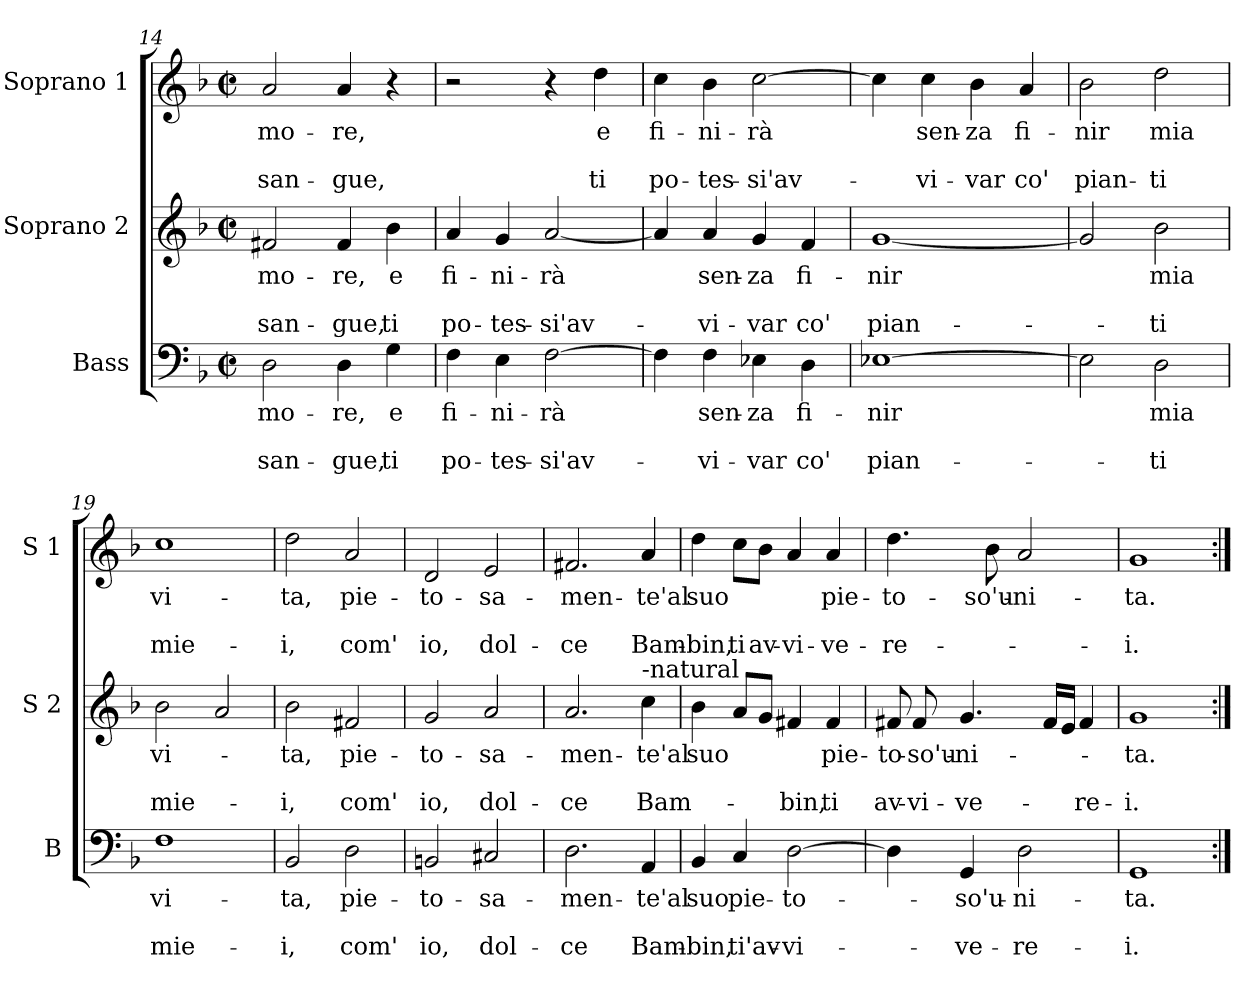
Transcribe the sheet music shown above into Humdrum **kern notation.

**kern	**text	**text	**text	**kern	**text	**text	**text	**kern	**text	**text	**text
*part3	*part3	*part3	*part3	*part2	*part2	*part2	*part2	*part1	*part1	*part1	*part1
*staff3	*staff3	*staff3	*staff3	*staff2	*staff2	*staff2	*staff2	*staff1	*staff1	*staff1	*staff1
*I"Bass	*	*	*	*I"Soprano 2	*	*	*	*I"Soprano 1	*	*	*
*I'B	*	*	*	*I'S 2	*	*	*	*I'S 1	*	*	*
*clefF4	*	*	*	*clefG2	*	*	*	*clefG2	*	*	*
*k[b-]	*	*	*	*k[b-]	*	*	*	*k[b-]	*	*	*
*F:	*	*	*	*F:	*	*	*	*F:	*	*	*
*M2/2	*	*	*	*M2/2	*	*	*	*M2/2	*	*	*
*met(c|)	*	*	*	*met(c|)	*	*	*	*met(c|)	*	*	*
=14	=14	=14	=14	=14	=14	=14	=14	=14	=14	=14	=14
!	!LO:LY:b	!	!LO:LY:b	!	!LO:LY:b	!	!LO:LY:b	!	!LO:LY:b	!	!LO:LY:b
2D\	-mo-	.	san-	2f#X/	-mo-	.	san-	2a/	-mo-	.	san-
!	!LO:LY:b	!	!LO:LY:b	!	!LO:LY:b	!	!LO:LY:b	!	!LO:LY:b	!	!LO:LY:b
4D\	-re,	.	-gue,	4f#/	-re,	.	-gue,	4a/	-re,	.	-gue,
!	!LO:LY:b	!	!LO:LY:b	!	!LO:LY:b	!	!LO:LY:b	!	!	!	!
4G\	e	.	ti	4b-\	e	.	ti	4r	.	.	.
=15	=15	=15	=15	=15	=15	=15	=15	=15	=15	=15	=15
!	!LO:LY:b	!	!LO:LY:b	!	!LO:LY:b	!	!LO:LY:b	!	!	!	!
4F\	fi-	.	po-	4a/	fi-	.	po-	2r	.	.	.
!	!LO:LY:b	!	!LO:LY:b	!	!LO:LY:b	!	!LO:LY:b	!	!	!	!
4E\	-ni-	.	-tes-	4g/	-ni-	.	-tes-	.	.	.	.
!	!LO:LY:b	!	!LO:LY:b	!	!LO:LY:b	!	!LO:LY:b	!	!	!	!
[2F\	-rà	.	-si'av-	[2a/	-rà	.	-si'av-	4r	.	.	.
!	!	!	!	!	!	!	!	!	!LO:LY:b	!	!LO:LY:b
.	.	.	.	.	.	.	.	4dd\	e	.	ti
=16	=16	=16	=16	=16	=16	=16	=16	=16	=16	=16	=16
!	!	!	!	!	!	!	!	!	!LO:LY:b	!	!LO:LY:b
4F\]	.	.	.	4a/]	.	.	.	4cc\	fi-	.	po-
!	!LO:LY:b	!	!LO:LY:b	!	!LO:LY:b	!	!LO:LY:b	!	!LO:LY:b	!	!LO:LY:b
4F\	sen-	.	-vi-	4a/	sen-	.	-vi-	4b-\	-ni-	.	-tes-
!	!LO:LY:b	!	!LO:LY:b	!	!LO:LY:b	!	!LO:LY:b	!	!LO:LY:b	!	!LO:LY:b
4E-X\	-za	.	-var	4g/	-za	.	-var	[2cc\	-rà	.	-si'av-
!	!LO:LY:b	!	!LO:LY:b	!	!LO:LY:b	!	!LO:LY:b	!	!	!	!
4D\	fi-	.	co'	4f/	fi-	.	co'	.	.	.	.
!!LO:LB:g=z
=17	=17	=17	=17	=17	=17	=17	=17	=17	=17	=17	=17
!	!LO:LY:b	!	!LO:LY:b	!	!LO:LY:b	!	!LO:LY:b	!	!	!	!
[1E-X	-nir	.	pian-	[1g	-nir	.	pian-	4cc\]	.	.	.
!	!	!	!	!	!	!	!	!	!LO:LY:b	!	!LO:LY:b
.	.	.	.	.	.	.	.	4cc\	sen-	.	-vi-
!	!	!	!	!	!	!	!	!	!LO:LY:b	!	!LO:LY:b
.	.	.	.	.	.	.	.	4b-\	-za	.	-var
!	!	!	!	!	!	!	!	!	!LO:LY:b	!	!LO:LY:b
.	.	.	.	.	.	.	.	4a/	fi-	.	co'
=18	=18	=18	=18	=18	=18	=18	=18	=18	=18	=18	=18
!	!	!	!	!	!	!	!	!	!LO:LY:b	!	!LO:LY:b
2E-\]	.	.	.	2g/]	.	.	.	2b-\	-nir	.	pian-
!	!LO:LY:b	!	!LO:LY:b	!	!LO:LY:b	!	!LO:LY:b	!	!LO:LY:b	!	!LO:LY:b
2D\	mia	.	-ti	2b-\	mia	.	-ti	2dd\	mia	.	-ti
=19	=19	=19	=19	=19	=19	=19	=19	=19	=19	=19	=19
!	!LO:LY:b	!	!LO:LY:b	!	!LO:LY:b	!	!LO:LY:b	!	!LO:LY:b	!	!LO:LY:b
1F	vi-	.	mie-	2b-\	vi-	.	mie-	1cc	vi-	.	mie-
.	.	.	.	2a/	.	.	.	.	.	.	.
=20	=20	=20	=20	=20	=20	=20	=20	=20	=20	=20	=20
!	!LO:LY:b	!	!LO:LY:b	!	!LO:LY:b	!	!LO:LY:b	!	!LO:LY:b	!	!LO:LY:b
2BB-/	-ta,	.	-i,	2b-\	-ta,	.	-i,	2dd\	-ta,	.	-i,
!	!LO:LY:b	!	!LO:LY:b	!	!LO:LY:b	!	!LO:LY:b	!	!LO:LY:b	!	!LO:LY:b
2D\	pie-	.	com'	2f#X/	pie-	.	com'	2a/	pie-	.	com'
!!LO:LB:g=z
=21	=21	=21	=21	=21	=21	=21	=21	=21	=21	=21	=21
!	!LO:LY:b	!	!LO:LY:b	!	!LO:LY:b	!	!LO:LY:b	!	!LO:LY:b	!	!LO:LY:b
2BBn/	-to-	.	io,	2g/	-to-	.	io,	2d/	-to-	.	io,
!	!LO:LY:b	!	!LO:LY:b	!	!LO:LY:b	!	!LO:LY:b	!	!LO:LY:b	!	!LO:LY:b
2C#X/	-sa-	.	dol-	2a/	-sa-	.	dol-	2e/	-sa-	.	dol-
=22	=22	=22	=22	=22	=22	=22	=22	=22	=22	=22	=22
!	!LO:LY:b	!	!LO:LY:b	!	!LO:LY:b	!	!LO:LY:b	!	!LO:LY:b	!	!LO:LY:b
2.D\	-men-	.	-ce	2.a/	-men-	.	-ce	2.f#X/	-men-	.	-ce
!	!	!	!	!LO:TX:a:t=-natural	!	!	!	!	!	!	!
!	!LO:LY:b	!	!LO:LY:b	!	!LO:LY:b	!	!LO:LY:b	!	!LO:LY:b	!	!LO:LY:b
4AA/	-te'al	.	Bam-	4cc\	-te'al	.	Bam-	4a/	-te'al	.	Bam-
=23	=23	=23	=23	=23	=23	=23	=23	=23	=23	=23	=23
!	!LO:LY:b	!	!LO:LY:b	!	!LO:LY:b	!	!	!	!LO:LY:b	!	!LO:LY:b
4BB-/	suo	.	-bin,	4b-\	suo	.	.	4dd\	suo	.	-bin,
!	!LO:LY:b	!	!LO:LY:b	!	!	!	!	!	!	!	!LO:LY:b
4C/	pie-	.	ti'av-	8a/L	.	.	.	8cc\L	.	.	ti
!	!	!	!	!	!	!	!	!	!	!	!LO:LY:b
.	.	.	.	8g/J	.	.	.	8b-\J	.	.	av-
!	!LO:LY:b	!	!LO:LY:b	!	!	!	!LO:LY:b	!	!	!	!LO:LY:b
[2D\	-to-	.	-vi-	4f#X/	.	.	-bin,	4a/	.	.	-vi-
!	!	!	!	!	!LO:LY:b	!	!LO:LY:b	!	!LO:LY:b	!	!LO:LY:b
.	.	.	.	4f#/	pie-	.	ti	4a/	pie-	.	-ve-
=24	=24	=24	=24	=24	=24	=24	=24	=24	=24	=24	=24
!	!	!	!	!	!LO:LY:b	!	!LO:LY:b	!	!LO:LY:b	!	!LO:LY:b
4D\]	.	.	.	8f#X/	-to-	.	av-	4.dd\	-to-	.	-re-
!	!	!	!	!	!LO:LY:b	!	!LO:LY:b	!	!	!	!
.	.	.	.	8f#/	-so'u-	.	-vi-	.	.	.	.
!	!LO:LY:b	!	!LO:LY:b	!	!LO:LY:b	!	!LO:LY:b	!	!	!	!
4GG/	-so'u-	.	-ve-	4.g/	-ni-	.	-ve-	.	.	.	.
!	!	!	!	!	!	!	!	!	!LO:LY:b	!	!
.	.	.	.	.	.	.	.	8b-\	-so'u-	.	.
!	!LO:LY:b	!	!LO:LY:b	!	!	!	!	!	!LO:LY:b	!	!
2D\	-ni-	.	-re-	.	.	.	.	2a/	-ni-	.	.
.	.	.	.	16f#/LL	.	.	.	.	.	.	.
.	.	.	.	16e/JJ	.	.	.	.	.	.	.
!	!	!	!	!	!	!	!LO:LY:b	!	!	!	!
.	.	.	.	4f#/	.	.	-re-	.	.	.	.
=25	=25	=25	=25	=25	=25	=25	=25	=25	=25	=25	=25
!	!LO:LY:b	!	!LO:LY:b	!	!LO:LY:b	!	!LO:LY:b	!	!LO:LY:b	!	!LO:LY:b
1GG	-ta.	.	-i.	1g	-ta.	.	-i.	1g	-ta.	.	-i.
=:|!	=:|!	=:|!	=:|!	=:|!	=:|!	=:|!	=:|!	=:|!	=:|!	=:|!	=:|!
*-	*-	*-	*-	*-	*-	*-	*-	*-	*-	*-	*-
